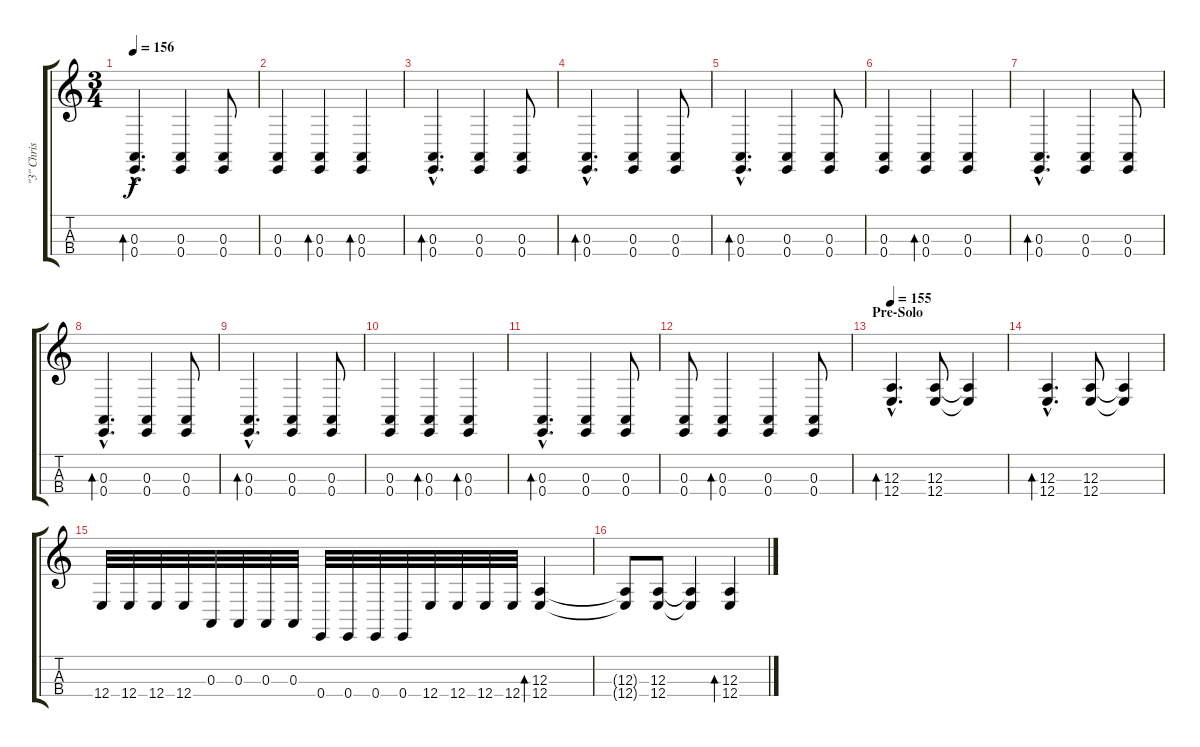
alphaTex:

\track ("\"3\" Chris Fehn (Perc.)" "\"3\" Chris ") {instrument melodictom}
\staff {score tabs}
\tuning (G3 D3 A2 E2) {hide}
\ts (3 4)
\tempo 156
\clef g2
\ks c
(0.3{hac} 0.4{hac}).4{d bd 120 dy f} (0.3 0.4).4 (0.3 0.4).8 |
(0.3 0.4).4 (0.3 0.4).4{bd 120} (0.3 0.4).4{bd 120} |
(0.3{hac} 0.4{hac}).4{d bd 120} (0.3 0.4).4 (0.3 0.4).8 |
(0.3{hac} 0.4{hac}).4{d bd 120} (0.3 0.4).4 (0.3 0.4).8 |
(0.3{hac} 0.4{hac}).4{d bd 120} (0.3 0.4).4 (0.3 0.4).8 |
(0.3 0.4).4 (0.3 0.4).4{bd 120} (0.3 0.4).4 |
(0.3{hac} 0.4{hac}).4{d bd 120} (0.3 0.4).4 (0.3 0.4).8 |
(0.3{hac} 0.4{hac}).4{d bd 120} (0.3 0.4).4 (0.3 0.4).8 |
(0.3{hac} 0.4{hac}).4{d bd 120} (0.3 0.4).4 (0.3 0.4).8 |
(0.3 0.4).4 (0.3 0.4).4{bd 120} (0.3 0.4).4{bd 120} |
(0.3{hac} 0.4{hac}).4{d bd 120} (0.3 0.4).4 (0.3 0.4).8 |
(0.3 0.4).8 (0.3 0.4).4{bd 120} (0.3 0.4).4 (0.3 0.4).8 |
\section ("" "Pre-Solo")
\tempo 155
(12.3{hac} 12.4{hac}).4{d bd 120} (12.3 12.4).8 (12.3{t} 12.4{t}).4 |
(12.3{hac} 12.4{hac}).4{d bd 120} (12.3 12.4).8 (12.3{t} 12.4{t}).4 |
12.4.32 12.4.32 12.4.32 12.4.32 0.3.32 0.3.32 0.3.32 0.3.32 0.4.32 0.4.32 0.4.32 0.4.32 12.4.32 12.4.32 12.4.32 12.4.32 (12.3 12.4).4{bd 120} |
(12.3{t} 12.4{t}).8 (12.3 12.4).8 (12.3{t} 12.4{t}).4 (12.3 12.4).4{bd 120}
